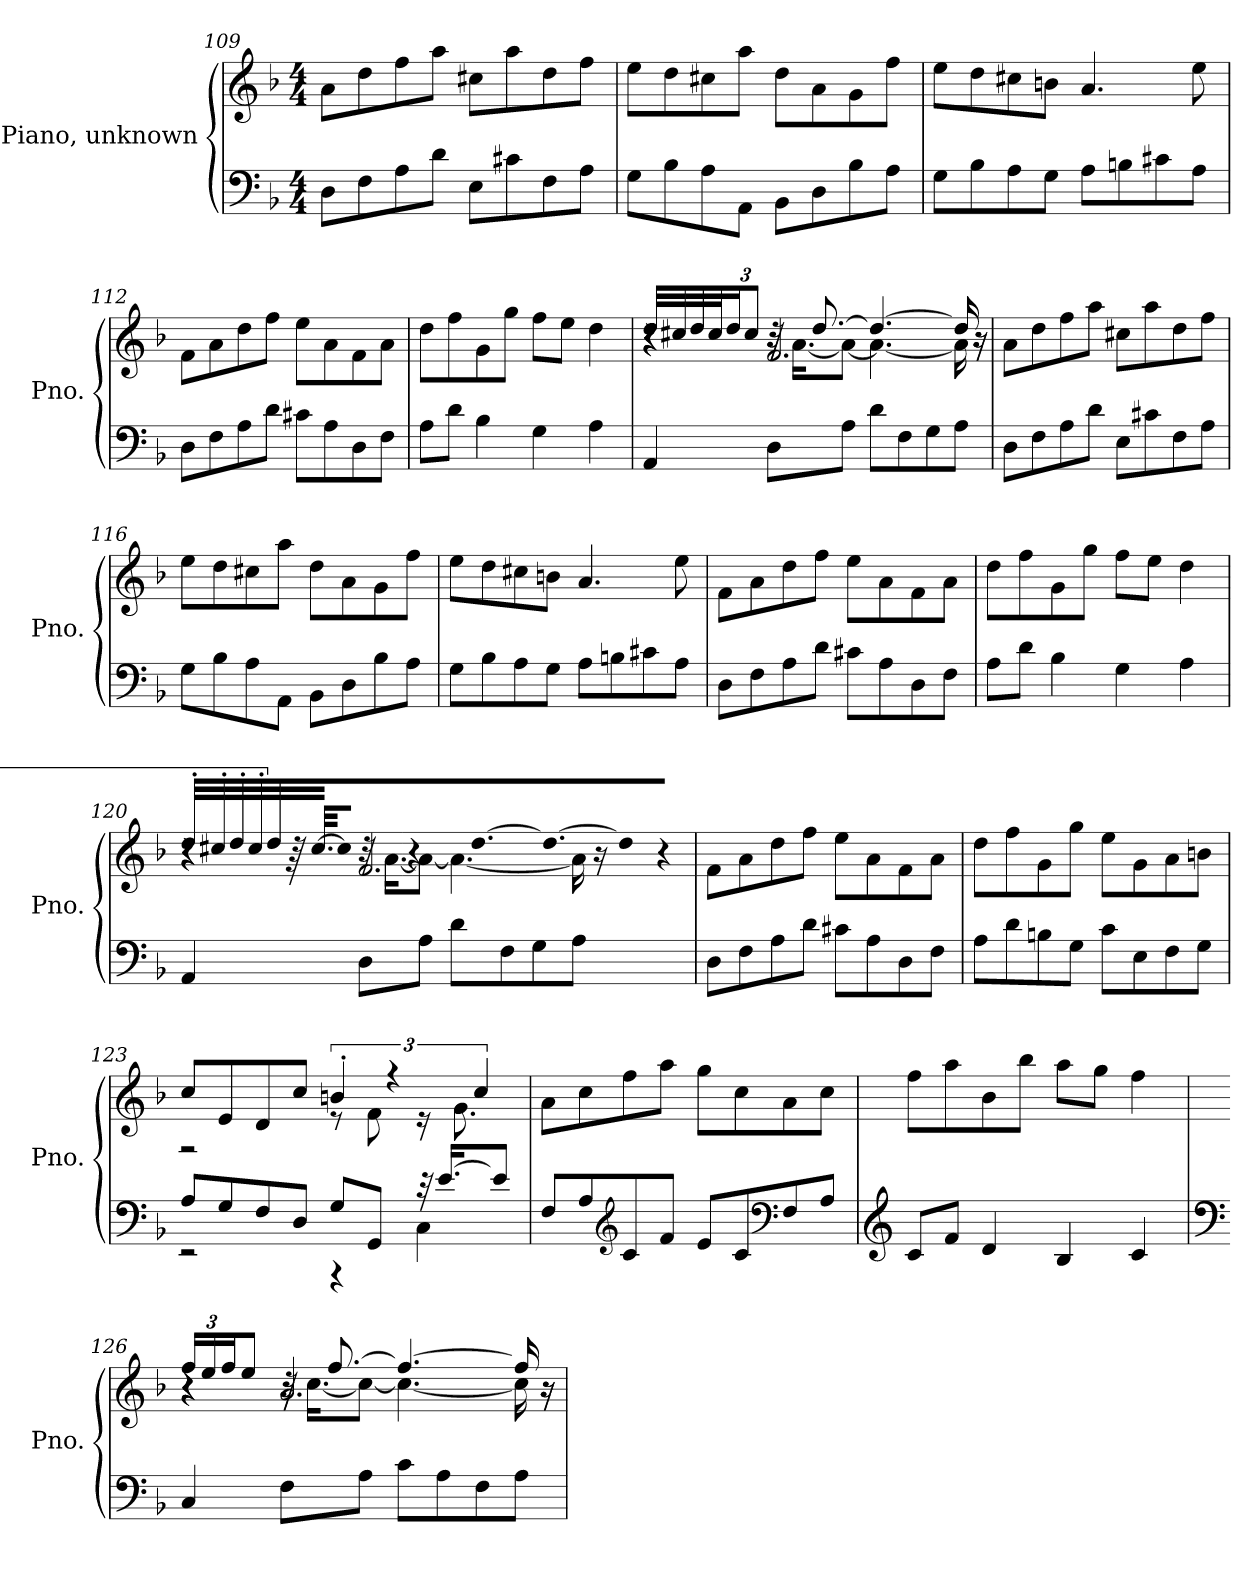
**kern	**kern
*part1	*part1
*staff2	*staff1
*I"Piano, unknown	*
*I'Pno.	*
*clefF4	*clefG2
*k[b-]	*k[b-]
*M4/4	*M4/4
=109	=109
8D\L	8a\L
8F\	8dd\
8A\	8ff\
8d\J	8aa\J
8E\L	8cc#X\L
8c#X\	8aa\
8F\	8dd\
8A\J	8ff\J
=110	=110
8G\L	8ee\L
8B-\	8dd\
8A\	8cc#X\
8AA\J	8aa\J
8BB-\L	8dd\L
8D\	8a\
8B-\	8g\
8A\J	8ff\J
!!LO:PB:g=z
=111	=111
8G\L	8ee\L
8B-\	8dd\
8A\	8cc#X\
8G\J	8bn\J
8A\L	4.a/
8Bn\	.
8c#X\	.
8A\J	8ee\
=112	=112
8D\L	8f\L
8F\	8a\
8A\	8dd\
8d\J	8ff\J
8c#X\L	8ee\L
8A\	8a\
8D\	8f\
8F\J	8a\J
=113	=113
8A\L	8dd\L
8d\J	8ff\
4B-\	8g\
.	8gg\J
4G\	8ff\L
.	8ee\J
4A\	4dd\
!!LO:LB:g=z
=114	=114
*	*^
*	*	*^
4AA/	32dd/LLL	4r	4r
.	32cc#X/	.	.
.	32dd/	.	.
.	32cc#/J	.	.
*	*Xbrackettup	*	*
.	24dd/J	.	.
.	12cc#/J	.	.
8D\L	16r	32r	2.f/
.	.	[16.a\KL	.
.	[8.dd/	.	.
8A\J	.	8a\J_	.
8d\L	4.dd/_	4.a\_	.
8F\	.	.	.
8G\	.	.	.
8A\J	16dd/]	16a\]	.
.	16r	16r	.
*	*v	*v	*v
=115	=115
8D\L	8a\L
8F\	8dd\
8A\	8ff\
8d\J	8aa\J
8E\L	8cc#X\L
8c#X\	8aa\
8F\	8dd\
8A\J	8ff\J
=116	=116
8G\L	8ee\L
8B-\	8dd\
8A\	8cc#X\
8AA\J	8aa\J
8BB-\L	8dd\L
8D\	8a\
8B-\	8g\
8A\J	8ff\J
!!LO:LB:g=z
=117	=117
8G\L	8ee\L
8B-\	8dd\
8A\	8cc#X\
8G\J	8bn\J
8A\L	4.a/
8Bn\	.
8c#X\	.
8A\J	8ee\
=118	=118
8D\L	8f\L
8F\	8a\
8A\	8dd\
8d\J	8ff\J
8c#X\L	8ee\L
8A\	8a\
8D\	8f\
8F\J	8a\J
=119	=119
8A\L	8dd\L
8d\J	8ff\
4B-\	8g\
.	8gg\J
4G\	8ff\L
.	8ee\J
4A\	4dd\
!!LO:LB:g=z
=120	=120
*	*^
*	*	*^
4AA/	32dd'/LLL	4r	4r
.	32cc#X'/	.	.
.	32dd'/	.	.
.	32cc#'/	.	.
*	*brackettup	*	*
.	48dd/JJJ	.	.
.	96r	.	.
.	[48.cc#/KLL	.	.
.	16cc#/JJ]	.	.
8D\L	16r	32r	2.f/
.	.	[16.a\KL	.
.	[8.dd/	.	.
8A\J	.	8a\J_	.
8d\L	4.dd/_	4.a\_	.
8F\	.	.	.
8G\	.	.	.
8A\J	16dd/]	16a\]	.
.	16r	16r	.
*	*v	*v	*v
=121	=121
8D\L	8f\L
8F\	8a\
8A\	8dd\
8d\J	8ff\J
8c#X\L	8ee\L
8A\	8a\
8D\	8f\
8F\J	8a\J
=122	=122
8A\L	8dd\L
8d\	8ff\
8Bn\	8g\
8G\J	8gg\J
8c\L	8ee\L
8E\	8g\
8F\	8a\
8G\J	8bn\J
!!LO:LB:g=z
=123	=123
*^	*^
8A/L	2r	8cc/L	2r
8G/	.	8e/	.
8F/	.	8d/	.
8D/J	.	8cc/J	.
8G/L	4r	6bn'/	8r
8GG/J	.	.	8f\
.	.	6r	.
32r	4C\	.	16r
[16.e/KL	.	.	.
.	.	.	8.g\
.	.	6cc/	.
8e/J]	.	.	.
*v	*v	*	*
*	*v	*v
=124	=124
8F/L	8a\L
8A/	8cc\
*clefG2	*
8c/	8ff\
8f/J	8aa\J
8e/L	8gg\L
8c/	8cc\
*clefF4	*
8F/	8a\
8A/J	8cc\J
=125	=125
*clefG2	*
8c/L	8ff\L
8f/J	8aa\
4d/	8b-\
.	8bb-\J
4B-/	8aa\L
.	8gg\J
4c/	4ff\
!!LO:LB:g=z
=126	=126
*clefF4	*
*	*Xbrackettup
*	*^
*	*	*^
4C/	24ff/LL	4r	4r
.	24ee/	.	.
.	24ff/J	.	.
.	8ee/J	.	.
8F\L	16r	32r	2.a/
.	.	[16.cc\KL	.
.	[8.ff/	.	.
8A\J	.	8cc\J_	.
8c\L	4.ff/_	4.cc\_	.
8A\	.	.	.
8F\	.	.	.
8A\J	16ff/]	16cc\]	.
.	16r	16r	.
*	*v	*v	*v
=	=
*-	*-
